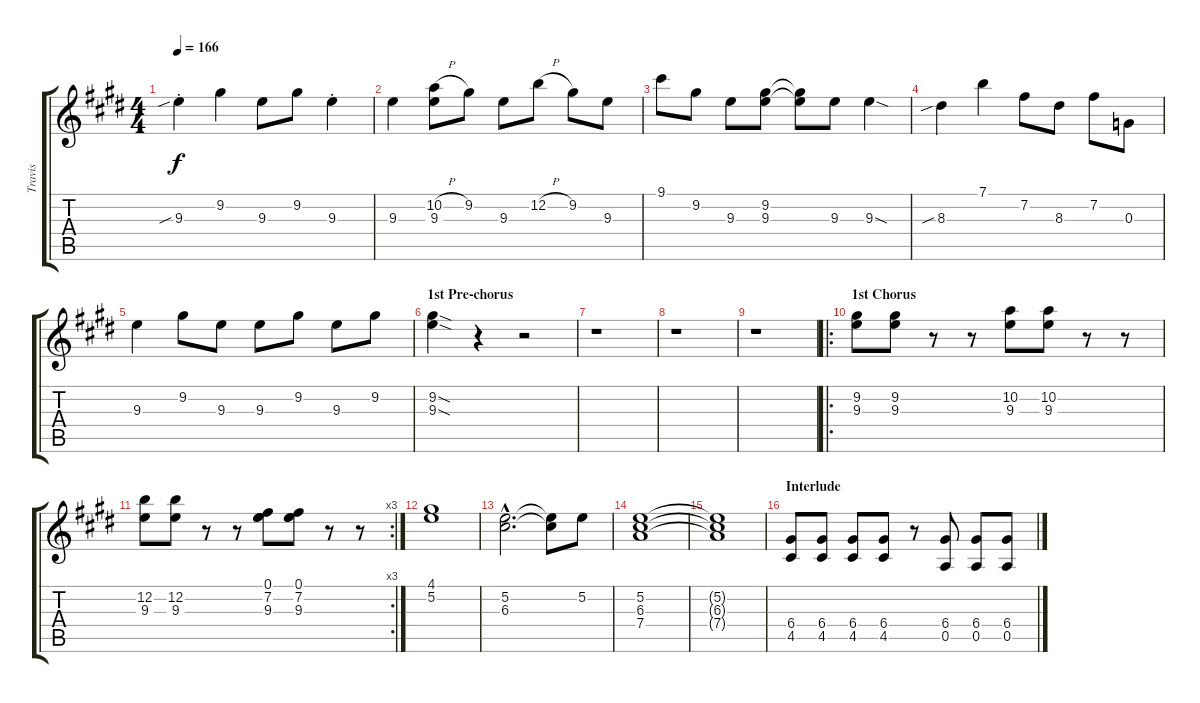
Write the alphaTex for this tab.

\track ("Travis" "Travis") {instrument overdrivenguitar}
\staff {score tabs}
\tuning (E4 B3 G3 D3 A2 E2) {hide}
\ts (4 4)
\tempo 166
\clef g2
\ks e
9.3{sib st}.4{dy f} 9.2.4 9.3.8 9.2.8 9.3{st}.4 |
9.3.4 (10.2{h} 9.3).8 9.2.8 9.3.8 12.2{h}.8 9.2.8 9.3.8 |
9.1.8 9.2.8 9.3.8 (9.2 9.3).8 (9.2{t} 9.3{t}).8 9.3.8 9.3{sod}.4 |
8.3{sib}.4 7.1.4 7.2.8 8.3.8 7.2.8 0.3.8 |
9.3.4 9.2.8 9.3.8 9.3.8 9.2.8 9.3.8 9.2.8 |
\section ("" "1st Pre-chorus")
(9.2{sod} 9.3{sod}).4 r.4 r.2 |
r.1 |
r.1 |
r.1 |
\ro
\section ("" "1st Chorus")
(9.2 9.3).8 (9.2 9.3).8 r.8 r.8 (10.2 9.3).8 (10.2 9.3).8 r.8 r.8 |
\rc 3
(12.2 9.3).8 (12.2 9.3).8 r.8 r.8 (0.1 7.2 9.3).8 (0.1 7.2 9.3).8 r.8 r.8 |
(4.1 5.2).1 |
(5.2{hac} 6.3{hac}).2{d} (5.2{t} 6.3{t}).8 5.2.8 |
(5.2 6.3 7.4).1 |
(5.2{t} 6.3{t} 7.4{t}).1 |
\section ("" "Interlude")
(6.4 4.5).8 (6.4 4.5).8 (6.4 4.5).8 (6.4 4.5).8 r.8 (6.4 0.5).8 (6.4 0.5).8 (6.4 0.5).8
